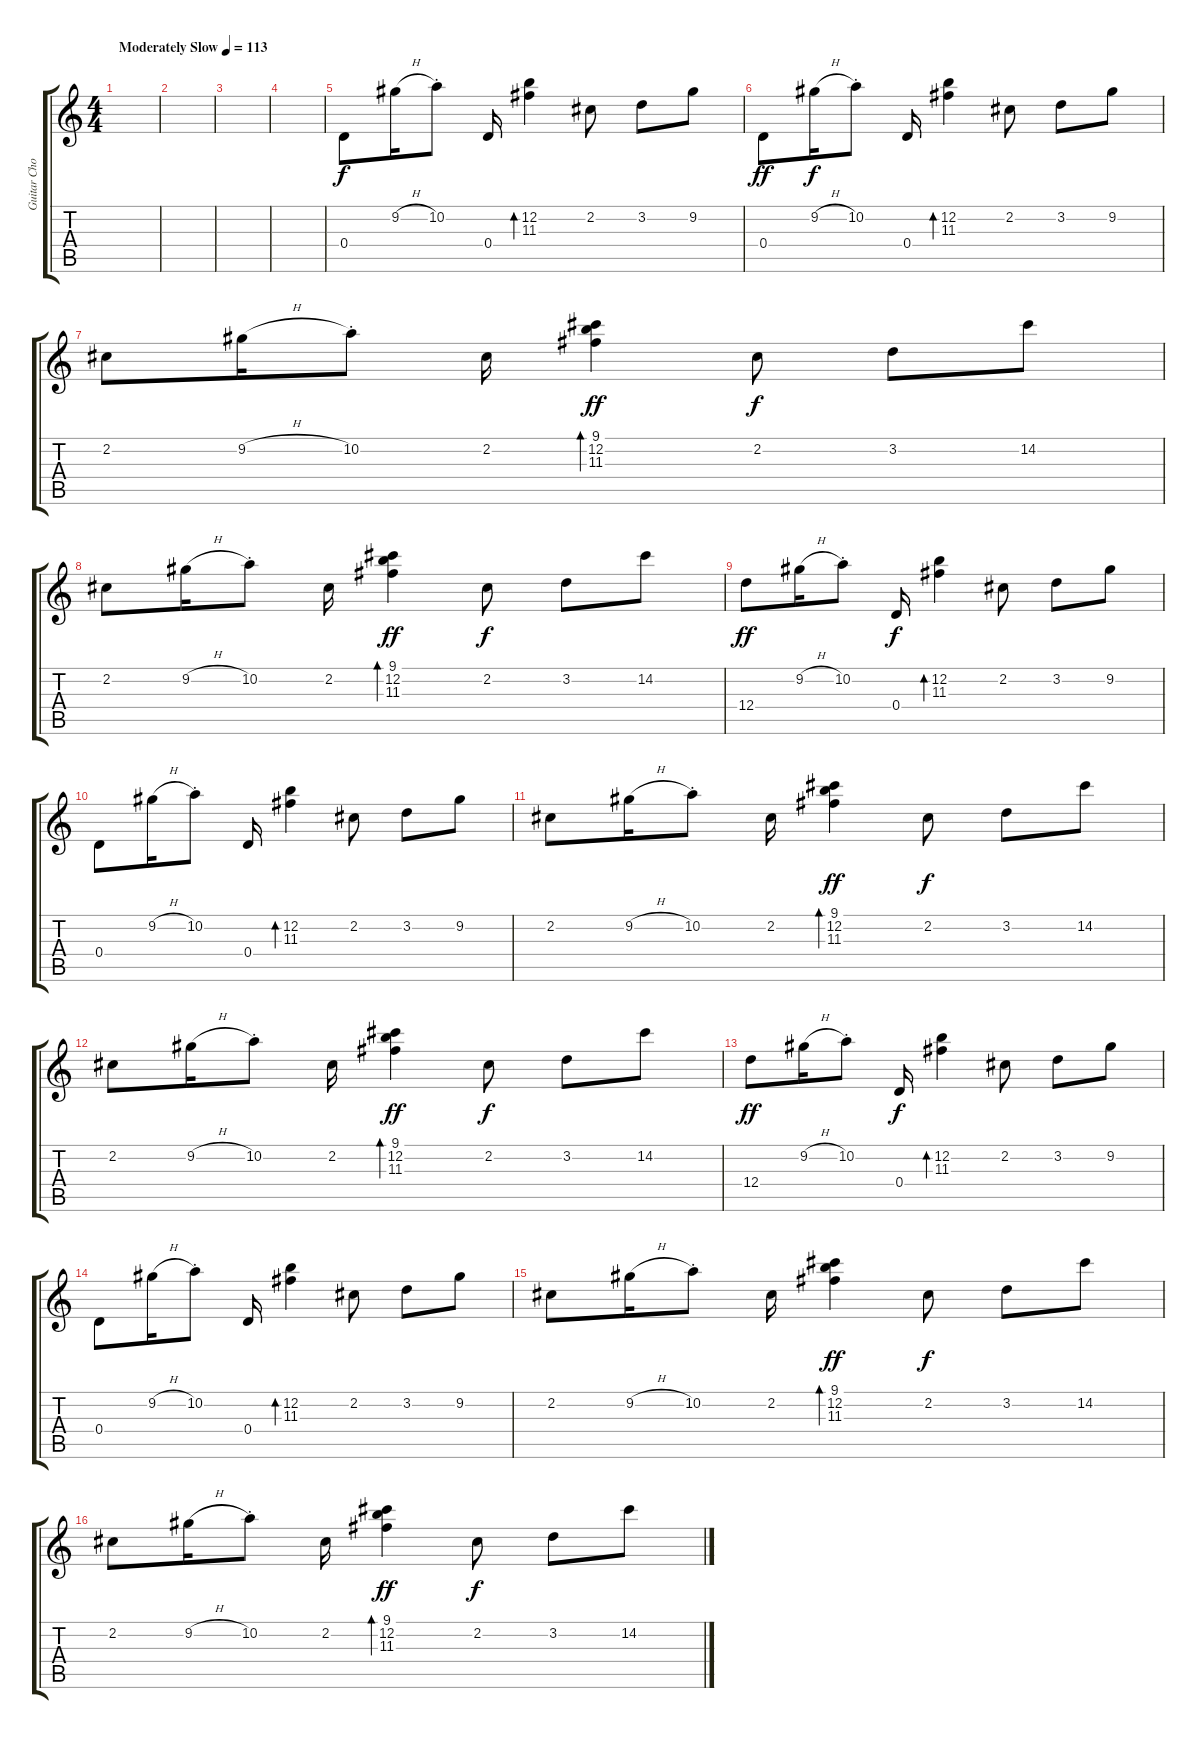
\track ("Guitar Chords" "Guitar Cho") {instrument acousticguitarsteel}
\staff {score tabs}
\tuning (E4 B3 G3 D3 A2 E2) {hide}
\ts (4 4)
\tempo (113 "Moderately Slow")
\clef g2
\ks c
|
|
|
|
0.4.8 9.2{h}.16{dy f} 10.2{st}.8 0.4.16 (12.2 11.3).4{bd 240} 2.2.8 3.2.8 9.2.8 |
0.4.8{dy ff} 9.2{h}.16{dy f} 10.2{st}.8 0.4.16 (12.2 11.3).4{bd 240} 2.2.8 3.2.8 9.2.8 |
2.2.8 9.2{h}.16 10.2{st}.8 2.2.16 (9.1 12.2 11.3).4{bd 120 dy ff} 2.2.8{dy f} 3.2.8 14.2.8 |
2.2.8 9.2{h}.16 10.2{st}.8 2.2.16 (9.1 12.2 11.3).4{bd 120 dy ff} 2.2.8{dy f} 3.2.8 14.2.8 |
12.4.8{dy ff} 9.2{h}.16 10.2{st}.8 0.4.16{dy f} (12.2 11.3).4{bd 240} 2.2.8 3.2.8 9.2.8 |
0.4.8 9.2{h}.16 10.2{st}.8 0.4.16 (12.2 11.3).4{bd 240} 2.2.8 3.2.8 9.2.8 |
2.2.8 9.2{h}.16 10.2{st}.8 2.2.16 (9.1 12.2 11.3).4{bd 120 dy ff} 2.2.8{dy f} 3.2.8 14.2.8 |
2.2.8 9.2{h}.16 10.2{st}.8 2.2.16 (9.1 12.2 11.3).4{bd 120 dy ff} 2.2.8{dy f} 3.2.8 14.2.8 |
12.4.8{dy ff} 9.2{h}.16 10.2{st}.8 0.4.16{dy f} (12.2 11.3).4{bd 240} 2.2.8 3.2.8 9.2.8 |
0.4.8 9.2{h}.16 10.2{st}.8 0.4.16 (12.2 11.3).4{bd 240} 2.2.8 3.2.8 9.2.8 |
2.2.8 9.2{h}.16 10.2{st}.8 2.2.16 (9.1 12.2 11.3).4{bd 120 dy ff} 2.2.8{dy f} 3.2.8 14.2.8 |
2.2.8 9.2{h}.16 10.2{st}.8 2.2.16 (9.1 12.2 11.3).4{bd 120 dy ff} 2.2.8{dy f} 3.2.8 14.2.8
